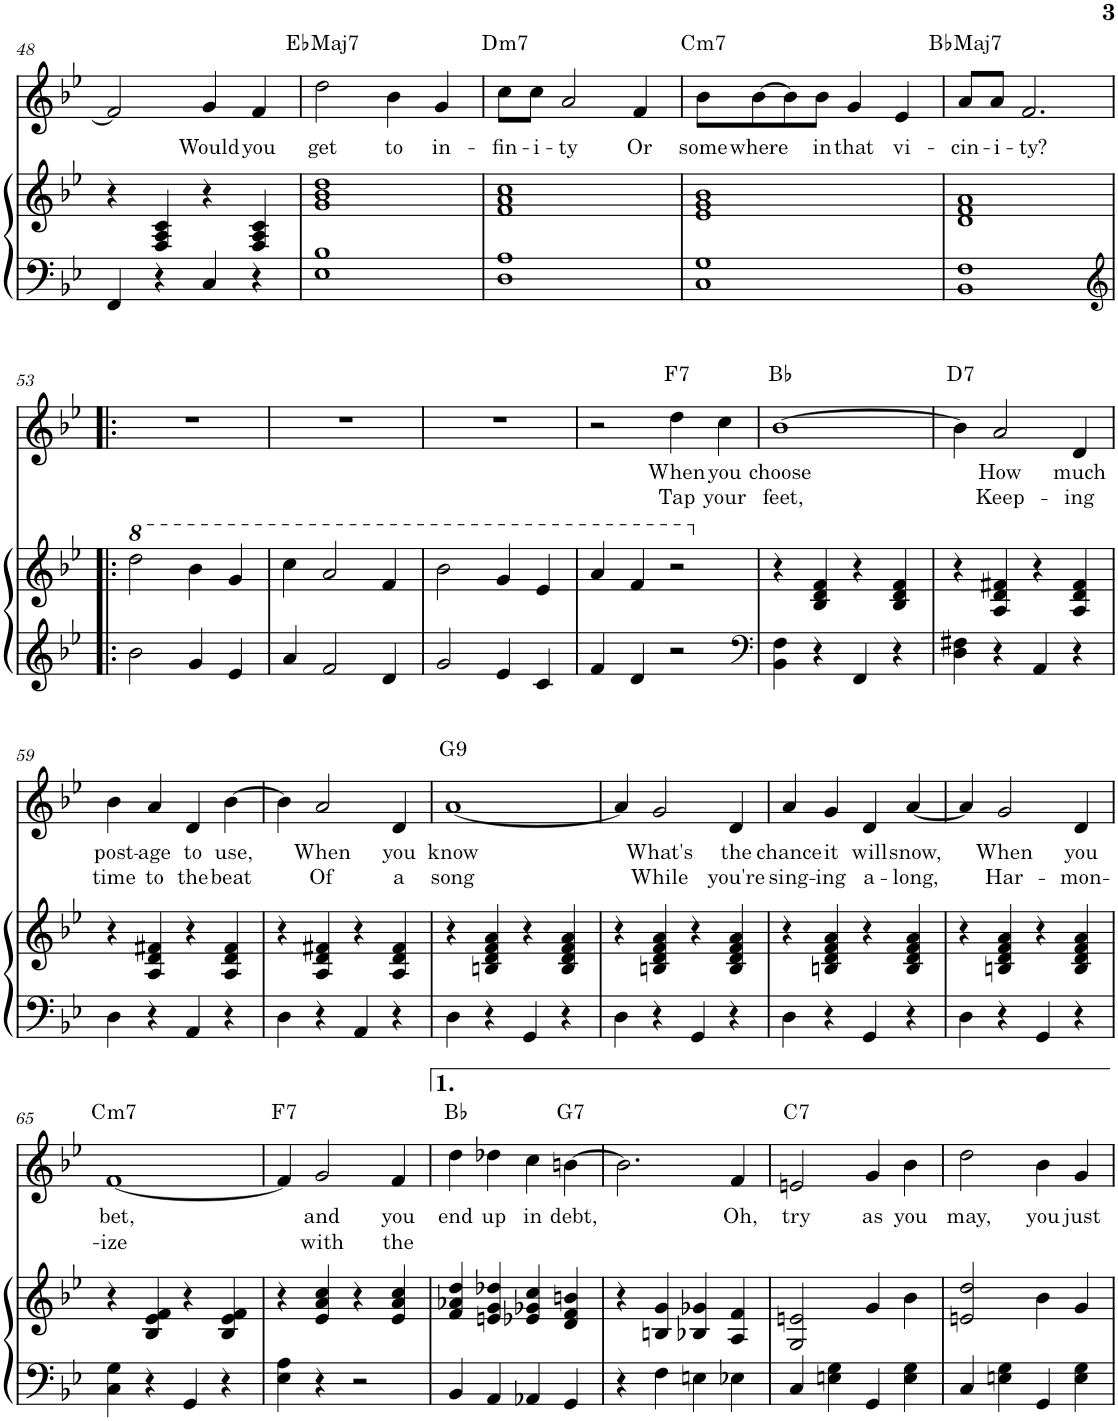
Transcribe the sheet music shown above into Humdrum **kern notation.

**kern	**kern	**kern	**text	**text	**harte
*part2	*part2	*part1	*part1	*part1	*part1
*staff3	*staff2	*staff1	*staff1	*staff1	*
*I"Piano	*	*I"Voice	*	*	*
*I'Pno	*	*	*	*	*
!!LO:PB:g=z
*clefF4	*clefG2	*clefG2	*	*	*
*k[b-e-]	*k[b-e-]	*k[b-e-]	*	*	*
*M4/4	*M4/4	*M4/4	*	*	*
*met(c)	*met(c)	*met(c)	*	*	*
=48	=48	=48	=48	=48	=48
4FF/	4r	2f/]	.	.	.
4r	4F/ 4A/ 4c/	.	.	.	.
!	!	!	!LO:LY:b	!	!
4C/	4r	4g/	Would	.	.
!	!	!	!LO:LY:b	!	!
4r	4F/ 4A/ 4c/	4f/	you	.	.
=49	=49	=49	=49	=49	=49
!	!	!	!LO:LY:b	!	!LO:H:kt=Maj7
1E- 1B-	1g 1b- 1dd	2dd\	get	.	Eb:maj7
!	!	!	!LO:LY:b	!	!
.	.	4b-\	to	.	.
!	!	!	!LO:LY:b	!	!
.	.	4g/	in-	.	.
=50	=50	=50	=50	=50	=50
!	!	!	!LO:LY:b	!	!LO:H:kt=m7
1D 1A	1f 1a 1cc	8cc\L	-fin-	.	D:min7
!	!	!	!LO:LY:b	!	!
.	.	8cc\J	-i-	.	.
!	!	!	!LO:LY:b	!	!
.	.	2a/	-ty	.	.
!	!	!	!LO:LY:b	!	!
.	.	4f/	Or	.	.
=51	=51	=51	=51	=51	=51
!	!	!	!LO:LY:b	!	!LO:H:kt=m7
1C 1G	1e- 1g 1b-	8b-\L	some	.	C:min7
!	!	!	!LO:LY:b	!	!
.	.	[8b-\	where	.	.
.	.	8b-\]	.	.	.
!	!	!	!LO:LY:b	!	!
.	.	8b-\J	in	.	.
!	!	!	!LO:LY:b	!	!
.	.	4g/	that	.	.
!	!	!	!LO:LY:b	!	!
.	.	4e-/	vi-	.	.
=52	=52	=52	=52	=52	=52
!	!	!	!LO:LY:b	!	!LO:H:kt=Maj7
1BB- 1F	1d 1f 1a	8a/L	-cin-	.	Bb:maj7
!	!	!	!LO:LY:b	!	!
.	.	8a/J	-i-	.	.
!	!	!	!LO:LY:b	!	!
.	.	2.f/	-ty?	.	.
!!LO:LB:g=z
=53!|:	=53!|:	=53!|:	=53!|:	=53!|:	=53!|:
*clefG2	*	*	*	*	*
*	*8va	*	*	*	*
2b-\	2ddd\	1r	.	.	.
4g/	4bb-\	.	.	.	.
4e-/	4gg/	.	.	.	.
=54	=54	=54	=54	=54	=54
4a/	4ccc\	1r	.	.	.
2f/	2aa/	.	.	.	.
4d/	4ff/	.	.	.	.
=55	=55	=55	=55	=55	=55
2g/	2bb-\	1r	.	.	.
4e-/	4gg/	.	.	.	.
4c/	4ee-/	.	.	.	.
=56	=56	=56	=56	=56	=56
4f/	4aa/	2r	.	.	.
4d/	4ff/	.	.	.	.
!	!	!	!LO:LY:b	!LO:LY:b	!LO:H:kt=7
2r	2r	4dd\	When	Tap	F:7
!	!	!	!LO:LY:b	!LO:LY:b	!
.	.	4cc\	you	your	.
=57	=57	=57	=57	=57	=57
*clefF4	*	*	*	*	*
*	*X8va	*	*	*	*
!	!	!	!LO:LY:b	!LO:LY:b	!
4BB-\ 4F\	4r	[1b-	choose	feet,	Bb:maj
4r	4B-/ 4d/ 4f/	.	.	.	.
4FF/	4r	.	.	.	.
4r	4B-/ 4d/ 4f/	.	.	.	.
=58	=58	=58	=58	=58	=58
!	!	!	!	!	!LO:H:kt=7
4D\ 4F#X\	4r	4b-\]	.	.	D:7
!	!	!	!LO:LY:b	!LO:LY:b	!
4r	4A/ 4d/ 4f#X/	2a/	How	Keep-	.
4AA/	4r	.	.	.	.
!	!	!	!LO:LY:b	!LO:LY:b	!
4r	4A/ 4d/ 4f#/	4d/	much	-ing	.
!!LO:LB:g=z
=59	=59	=59	=59	=59	=59
!	!	!	!LO:LY:b	!LO:LY:b	!
4D\	4r	4b-\	post-	time	.
!	!	!	!LO:LY:b	!LO:LY:b	!
4r	4A/ 4d/ 4f#X/	4a/	-age	to	.
!	!	!	!LO:LY:b	!LO:LY:b	!
4AA/	4r	4d/	to	the	.
!	!	!	!LO:LY:b	!LO:LY:b	!
4r	4A/ 4d/ 4f#/	[4b-\	use,	beat	.
=60	=60	=60	=60	=60	=60
4D\	4r	4b-\]	.	.	.
!	!	!	!LO:LY:b	!LO:LY:b	!
4r	4A/ 4d/ 4f#X/	2a/	When	Of	.
4AA/	4r	.	.	.	.
!	!	!	!LO:LY:b	!LO:LY:b	!
4r	4A/ 4d/ 4f#/	4d/	you	a	.
=61	=61	=61	=61	=61	=61
!	!	!	!LO:LY:b	!LO:LY:b	!LO:H:kt=9
4D\	4r	[1a	know	song	G:9
4r	4Bn/ 4d/ 4f/ 4a/	.	.	.	.
4GG/	4r	.	.	.	.
4r	4B/ 4d/ 4f/ 4a/	.	.	.	.
=62	=62	=62	=62	=62	=62
4D\	4r	4a/]	.	.	.
!	!	!	!LO:LY:b	!LO:LY:b	!
4r	4Bn/ 4d/ 4f/ 4a/	2g/	What's	While	.
4GG/	4r	.	.	.	.
!	!	!	!LO:LY:b	!LO:LY:b	!
4r	4B/ 4d/ 4f/ 4a/	4d/	the	you're	.
=63	=63	=63	=63	=63	=63
!	!	!	!LO:LY:b	!LO:LY:b	!
4D\	4r	4a/	chance	sing-	.
!	!	!	!LO:LY:b	!LO:LY:b	!
4r	4Bn/ 4d/ 4f/ 4a/	4g/	it	-ing	.
!	!	!	!LO:LY:b	!LO:LY:b	!
4GG/	4r	4d/	will	a-	.
!	!	!	!LO:LY:b	!LO:LY:b	!
4r	4B/ 4d/ 4f/ 4a/	[4a/	snow,	-long,	.
=64	=64	=64	=64	=64	=64
4D\	4r	4a/]	.	.	.
!	!	!	!LO:LY:b	!LO:LY:b	!
4r	4Bn/ 4d/ 4f/ 4a/	2g/	When	Har-	.
4GG/	4r	.	.	.	.
!	!	!	!LO:LY:b	!LO:LY:b	!
4r	4B/ 4d/ 4f/ 4a/	4d/	you	-mon-	.
!!LO:LB:g=z
=65	=65	=65	=65	=65	=65
!	!	!	!LO:LY:b	!LO:LY:b	!LO:H:kt=m7
4C\ 4G\	4r	[1f	bet,	-ize	C:min7
4r	4B-/ 4e-/ 4f/	.	.	.	.
4GG/	4r	.	.	.	.
4r	4B-/ 4e-/ 4f/	.	.	.	.
=66	=66	=66	=66	=66	=66
!	!	!	!	!	!LO:H:kt=7
4E-\ 4A\	4r	4f/]	.	.	F:7
!	!	!	!LO:LY:b	!LO:LY:b	!
4r	4e-/ 4a/ 4cc/	2g/	and	with	.
2r	4r	.	.	.	.
!	!	!	!LO:LY:b	!LO:LY:b	!
.	4e-/ 4a/ 4cc/	4f/	you	the	.
=67	=67	=67	=67	=67	=67
!	!	!	!LO:LY:b	!	!
4BB-/	4f/ 4a-X/ 4dd/	4dd\	end	.	Bb:maj
!	!	!	!LO:LY:b	!	!
4AA/	4en/ 4g/ 4dd-X/	4dd-X\	up	.	.
!	!	!	!LO:LY:b	!	!
4AA-X/	4e-X/ 4g-X/ 4cc/	4cc\	in	.	.
!	!	!	!LO:LY:b	!	!LO:H:kt=7
4GG/	4d/ 4f/ 4bn/	[4bn\	debt,	.	G:7
=68	=68	=68	=68	=68	=68
4r	4r	2.b\]	.	.	.
4F\	4Bn/ 4g/	.	.	.	.
4En\	4B-X/ 4g-X/	.	.	.	.
!	!	!	!LO:LY:b	!	!
4E-X\	4A/ 4f/	4f/	Oh,	.	.
=69	=69	=69	=69	=69	=69
!	!	!	!LO:LY:b	!	!LO:H:kt=7
4C/	2G/ 2en/	2en/	try	.	C:7
4En\ 4G\	.	.	.	.	.
!	!	!	!LO:LY:b	!	!
4GG/	4g/	4g/	as	.	.
!	!	!	!LO:LY:b	!	!
4E\ 4G\	4b-\	4b-\	you	.	.
=70	=70	=70	=70	=70	=70
!	!	!	!LO:LY:b	!	!
4C/	2en/ 2dd/	2dd\	may,	.	.
4En\ 4G\	.	.	.	.	.
!	!	!	!LO:LY:b	!	!
4GG/	4b-\	4b-\	you	.	.
!	!	!	!LO:LY:b	!	!
4E\ 4G\	4g/	4g/	just	.	.
=	=	=	=	=	=
*-	*-	*-	*-	*-	*-
